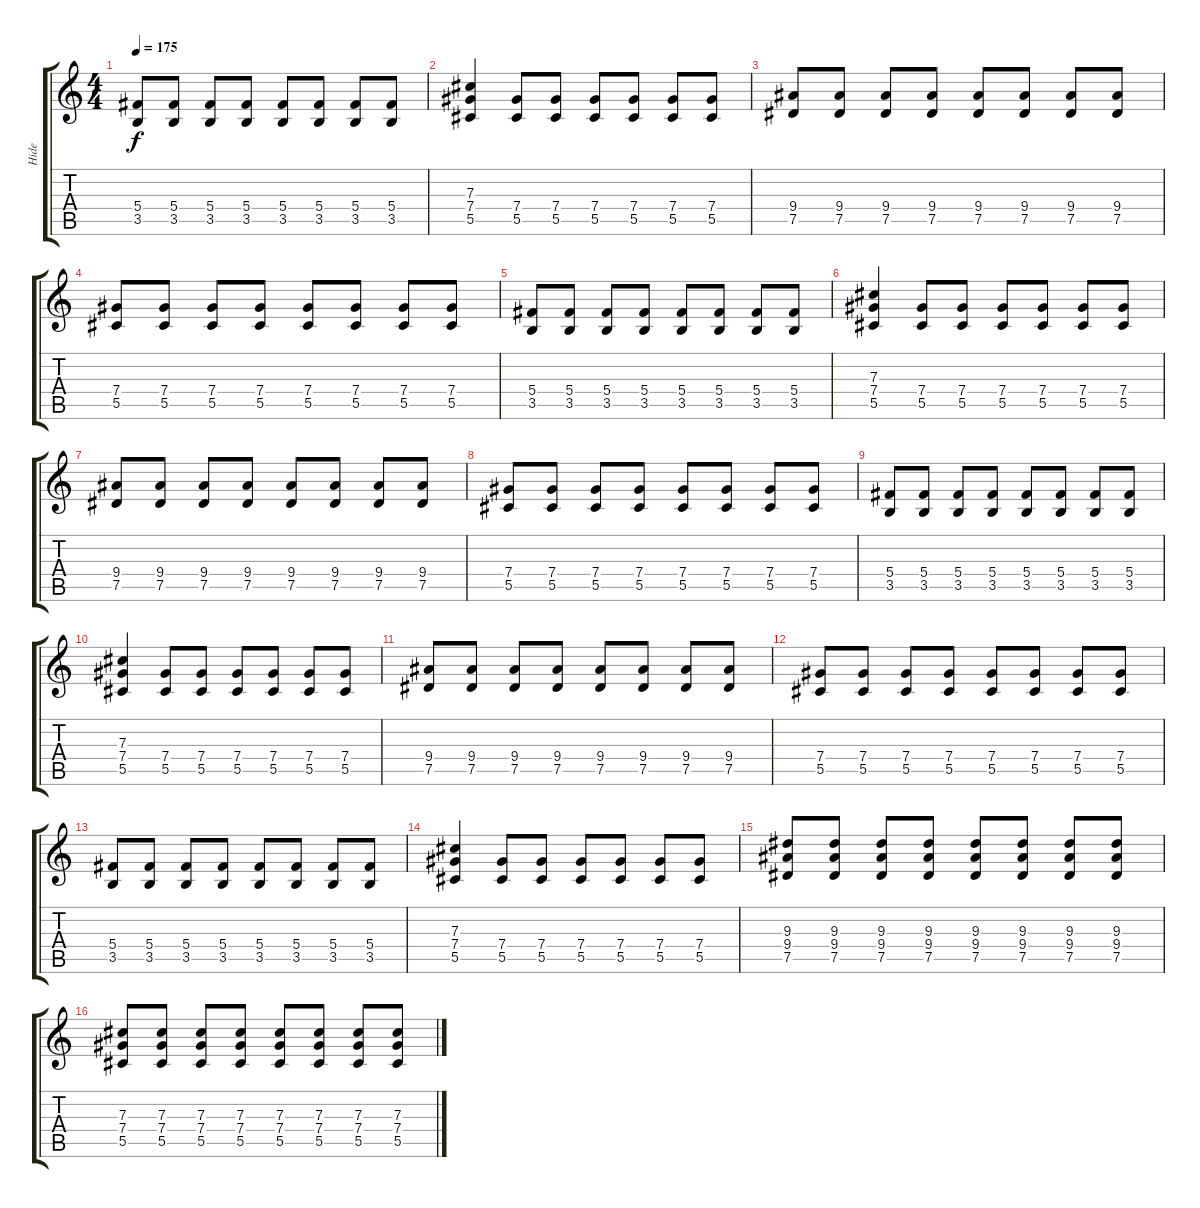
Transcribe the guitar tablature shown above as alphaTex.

\track ("Hide" "Hide") {instrument distortionguitar}
\staff {score tabs}
\tuning (Eb4 Bb3 Gb3 Db3 Ab2 Eb2) {hide}
\ts (4 4)
\tempo 175
\clef g2
\ks c
(5.4 3.5).8{dy f} (5.4 3.5).8 (5.4 3.5).8 (5.4 3.5).8 (5.4 3.5).8 (5.4 3.5).8 (5.4 3.5).8 (5.4 3.5).8 |
(7.3 7.4 5.5).4 (7.4 5.5).8 (7.4 5.5).8 (7.4 5.5).8 (7.4 5.5).8 (7.4 5.5).8 (7.4 5.5).8 |
(9.4 7.5).8 (9.4 7.5).8 (9.4 7.5).8 (9.4 7.5).8 (9.4 7.5).8 (9.4 7.5).8 (9.4 7.5).8 (9.4 7.5).8 |
(7.4 5.5).8 (7.4 5.5).8 (7.4 5.5).8 (7.4 5.5).8 (7.4 5.5).8 (7.4 5.5).8 (7.4 5.5).8 (7.4 5.5).8 |
(5.4 3.5).8 (5.4 3.5).8 (5.4 3.5).8 (5.4 3.5).8 (5.4 3.5).8 (5.4 3.5).8 (5.4 3.5).8 (5.4 3.5).8 |
(7.3 7.4 5.5).4 (7.4 5.5).8 (7.4 5.5).8 (7.4 5.5).8 (7.4 5.5).8 (7.4 5.5).8 (7.4 5.5).8 |
(9.4 7.5).8 (9.4 7.5).8 (9.4 7.5).8 (9.4 7.5).8 (9.4 7.5).8 (9.4 7.5).8 (9.4 7.5).8 (9.4 7.5).8 |
(7.4 5.5).8 (7.4 5.5).8 (7.4 5.5).8 (7.4 5.5).8 (7.4 5.5).8 (7.4 5.5).8 (7.4 5.5).8 (7.4 5.5).8 |
(5.4 3.5).8 (5.4 3.5).8 (5.4 3.5).8 (5.4 3.5).8 (5.4 3.5).8 (5.4 3.5).8 (5.4 3.5).8 (5.4 3.5).8 |
(7.3 7.4 5.5).4 (7.4 5.5).8 (7.4 5.5).8 (7.4 5.5).8 (7.4 5.5).8 (7.4 5.5).8 (7.4 5.5).8 |
(9.4 7.5).8 (9.4 7.5).8 (9.4 7.5).8 (9.4 7.5).8 (9.4 7.5).8 (9.4 7.5).8 (9.4 7.5).8 (9.4 7.5).8 |
(7.4 5.5).8 (7.4 5.5).8 (7.4 5.5).8 (7.4 5.5).8 (7.4 5.5).8 (7.4 5.5).8 (7.4 5.5).8 (7.4 5.5).8 |
(5.4 3.5).8 (5.4 3.5).8 (5.4 3.5).8 (5.4 3.5).8 (5.4 3.5).8 (5.4 3.5).8 (5.4 3.5).8 (5.4 3.5).8 |
(7.3 7.4 5.5).4 (7.4 5.5).8 (7.4 5.5).8 (7.4 5.5).8 (7.4 5.5).8 (7.4 5.5).8 (7.4 5.5).8 |
(9.3 9.4 7.5).8 (9.3 9.4 7.5).8 (9.3 9.4 7.5).8 (9.3 9.4 7.5).8 (9.3 9.4 7.5).8 (9.3 9.4 7.5).8 (9.3 9.4 7.5).8 (9.3 9.4 7.5).8 |
(7.3 7.4 5.5).8 (7.3 7.4 5.5).8 (7.3 7.4 5.5).8 (7.3 7.4 5.5).8 (7.3 7.4 5.5).8 (7.3 7.4 5.5).8 (7.3 7.4 5.5).8 (7.3 7.4 5.5).8
